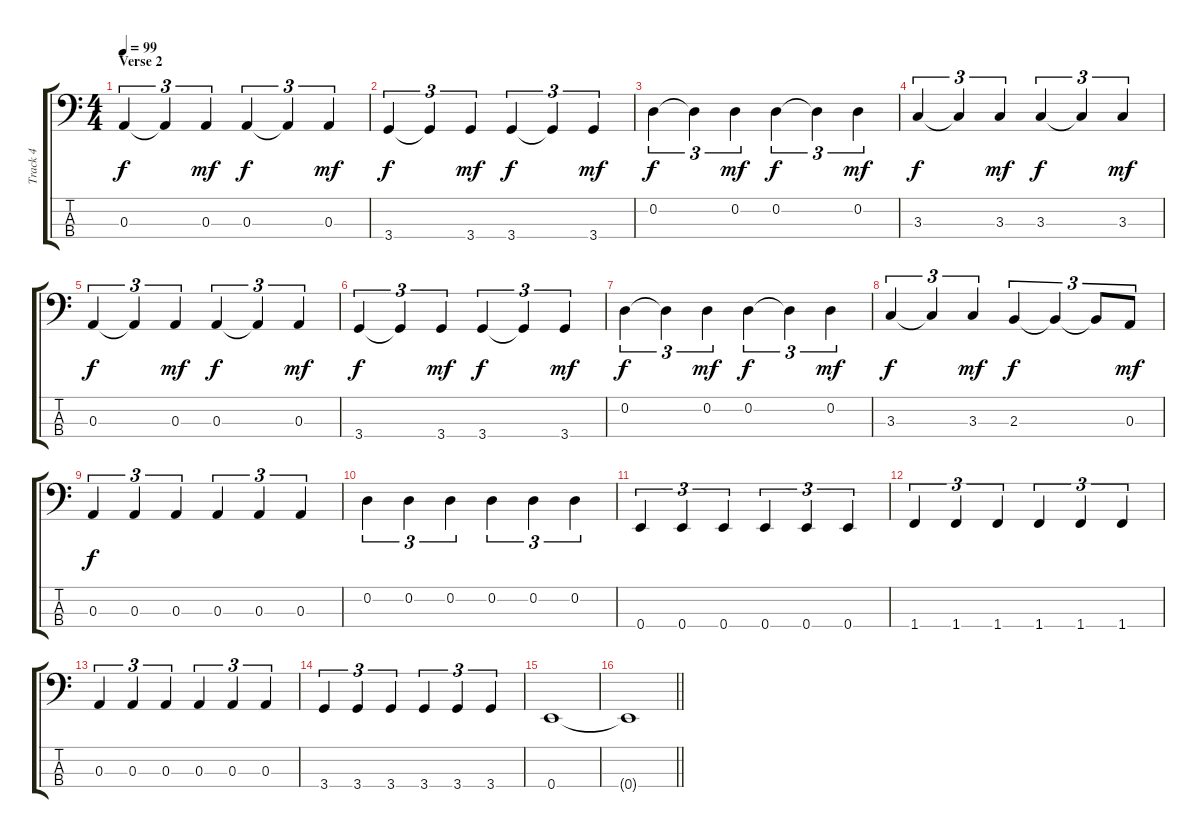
\track ("Track 4" "Track 4") {instrument electricbassfinger}
\staff {score tabs}
\tuning (G2 D2 A1 E1) {hide}
\ts (4 4)
\section ("" "Verse 2")
\tempo 99
\clef f4
\ks c
0.3.4{tu (3 2) dy f} 0.3{t}.4{tu (3 2)} 0.3.4{tu (3 2) dy mf} 0.3.4{tu (3 2) dy f} 0.3{t}.4{tu (3 2)} 0.3.4{tu (3 2) dy mf} |
3.4.4{tu (3 2) dy f} 3.4{t}.4{tu (3 2)} 3.4.4{tu (3 2) dy mf} 3.4.4{tu (3 2) dy f} 3.4{t}.4{tu (3 2)} 3.4.4{tu (3 2) dy mf} |
0.2.4{tu (3 2) dy f} 0.2{t}.4{tu (3 2)} 0.2.4{tu (3 2) dy mf} 0.2.4{tu (3 2) dy f} 0.2{t}.4{tu (3 2)} 0.2.4{tu (3 2) dy mf} |
3.3.4{tu (3 2) dy f} 3.3{t}.4{tu (3 2)} 3.3.4{tu (3 2) dy mf} 3.3.4{tu (3 2) dy f} 3.3{t}.4{tu (3 2)} 3.3.4{tu (3 2) dy mf} |
0.3.4{tu (3 2) dy f} 0.3{t}.4{tu (3 2)} 0.3.4{tu (3 2) dy mf} 0.3.4{tu (3 2) dy f} 0.3{t}.4{tu (3 2)} 0.3.4{tu (3 2) dy mf} |
3.4.4{tu (3 2) dy f} 3.4{t}.4{tu (3 2)} 3.4.4{tu (3 2) dy mf} 3.4.4{tu (3 2) dy f} 3.4{t}.4{tu (3 2)} 3.4.4{tu (3 2) dy mf} |
0.2.4{tu (3 2) dy f} 0.2{t}.4{tu (3 2)} 0.2.4{tu (3 2) dy mf} 0.2.4{tu (3 2) dy f} 0.2{t}.4{tu (3 2)} 0.2.4{tu (3 2) dy mf} |
3.3.4{tu (3 2) dy f} 3.3{t}.4{tu (3 2)} 3.3.4{tu (3 2) dy mf} 2.3.4{tu (3 2) dy f} 2.3{t}.4{tu (3 2)} 2.3{t}.8{tu (3 2)} 0.3.8{tu (3 2) dy mf} |
0.3.4{tu (3 2) dy f} 0.3.4{tu (3 2)} 0.3.4{tu (3 2)} 0.3.4{tu (3 2)} 0.3.4{tu (3 2)} 0.3.4{tu (3 2)} |
0.2.4{tu (3 2)} 0.2.4{tu (3 2)} 0.2.4{tu (3 2)} 0.2.4{tu (3 2)} 0.2.4{tu (3 2)} 0.2.4{tu (3 2)} |
0.4.4{tu (3 2)} 0.4.4{tu (3 2)} 0.4.4{tu (3 2)} 0.4.4{tu (3 2)} 0.4.4{tu (3 2)} 0.4.4{tu (3 2)} |
1.4.4{tu (3 2)} 1.4.4{tu (3 2)} 1.4.4{tu (3 2)} 1.4.4{tu (3 2)} 1.4.4{tu (3 2)} 1.4.4{tu (3 2)} |
0.3.4{tu (3 2)} 0.3.4{tu (3 2)} 0.3.4{tu (3 2)} 0.3.4{tu (3 2)} 0.3.4{tu (3 2)} 0.3.4{tu (3 2)} |
3.4.4{tu (3 2)} 3.4.4{tu (3 2)} 3.4.4{tu (3 2)} 3.4.4{tu (3 2)} 3.4.4{tu (3 2)} 3.4.4{tu (3 2)} |
0.4.1 |
\barLineRight lightlight
0.4{t}.1
